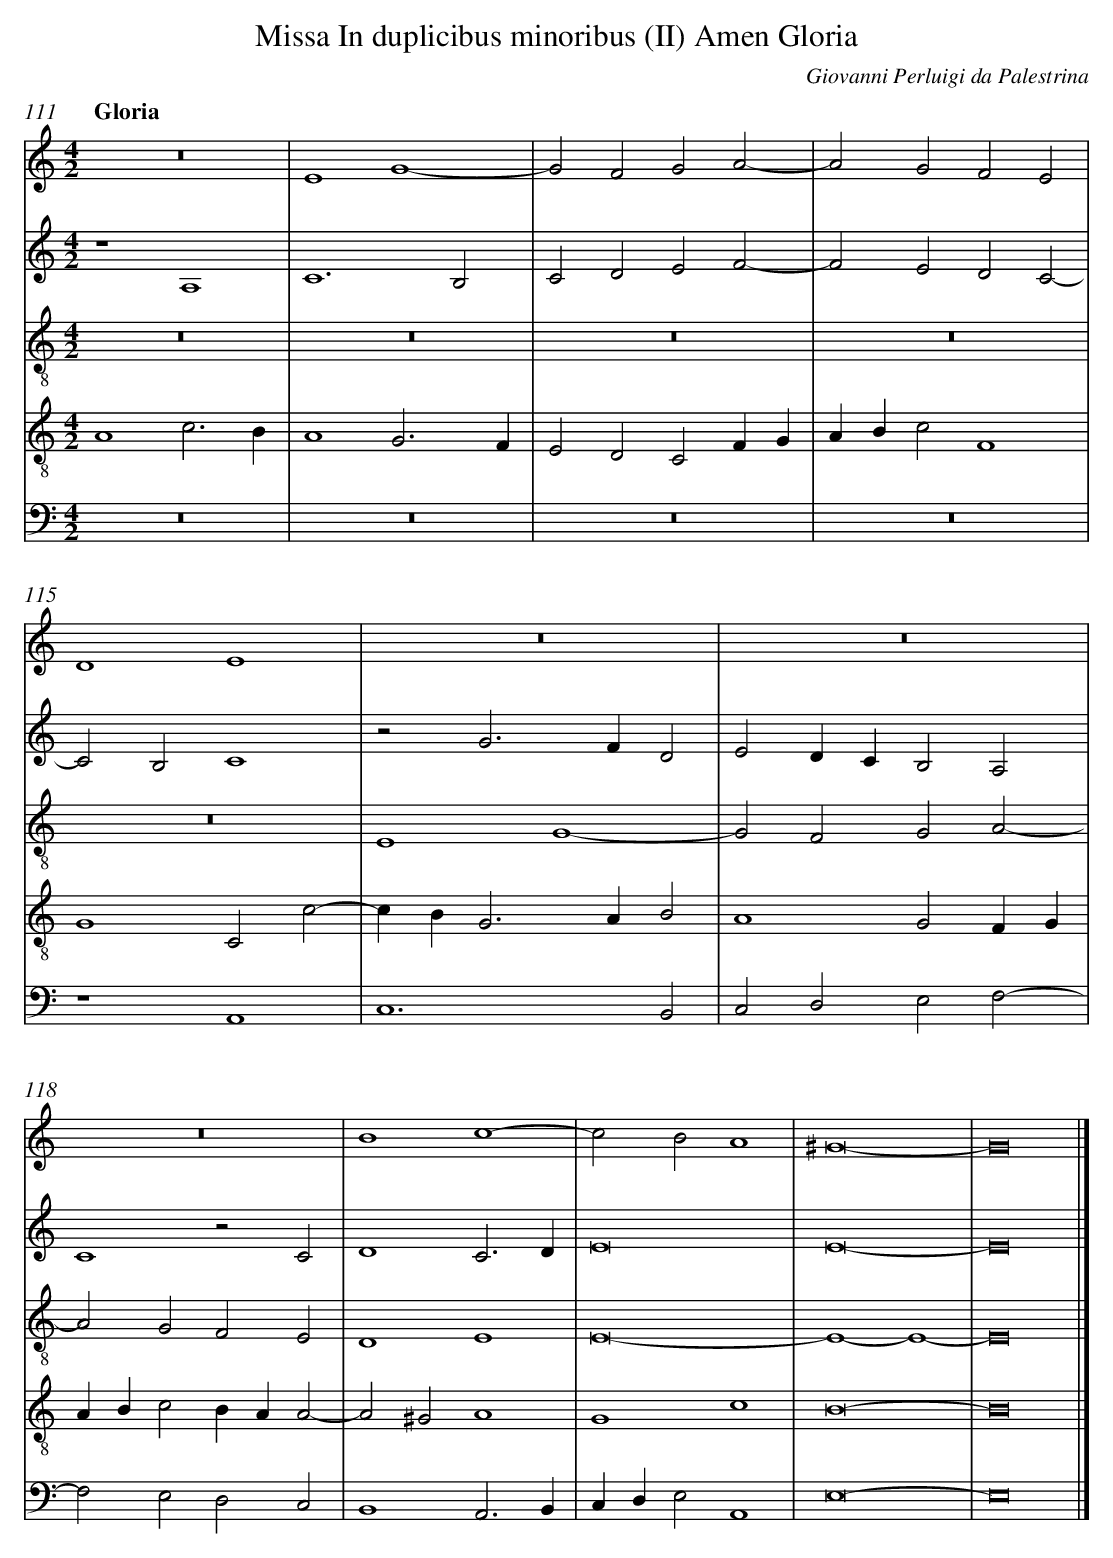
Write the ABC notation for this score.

X:1
T: Missa In duplicibus minoribus (II) Amen Gloria
C: Giovanni Perluigi da Palestrina
L: 1/4
M: 4/2
Q: "Gloria"
V: 1 clef=treble
V: 2 clef=treble
V: 3 clef=treble-8
V: 4 clef=treble-8
V: 5 clef=bass
K: C
[V:1] z8 |
[V:2] z4A,4 |
[V:3] z8 |
[V:4] A4c3B |
[V:5] z8 |
[V:1] E4G4- |
[V:2] C6B,2 |
[V:3] z8 |
[V:4] A4G3F |
[V:5] z8 |
[V:1] G2F2G2A2- |
[V:2] C2D2E2F2- |
[V:3] z8 |
[V:4] E2D2C2FG |
[V:5] z8 |
[V:1] A2G2F2E2 |
[V:2] F2E2D2C2- |
[V:3] z8 |
[V:4] ABc2F4 |
[V:5] z8 |
[V:1] D4E4 |
[V:2] C2B,2C4 |
[V:3] z8 |
[V:4] G4C2c2- |
[V:5] z4A,,4 |
[V:1] z8 |
[V:2] z2G2>F2D2 |
[V:3] E4G4- |
[V:4] cB2<G2AB2 |
[V:5] C,6B,,2 |
[V:1] z8 |
[V:2] E2DCB,2A,2 |
[V:3] G2F2G2A2- |
[V:4] A4G2FG |
[V:5] C,2D,2E,2F,2- |
[V:1] z8 |
[V:2] C4z2C2 |
[V:3] A2G2F2E2 |
[V:4] ABc2BAA2- |
[V:5] F,2E,2D,2C,2 |
[V:1] B4c4- |
[V:2] D4C3D |
[V:3] D4E4 |
[V:4] A2^G2A4 |
[V:5] B,,4A,,3B,, |
[V:1] c2B2A4 |
[V:2] E8 |
[V:3] E8- |
[V:4] G4c4 |
[V:5] C,D,E,2A,,4 |
[V:1] ^G8- |
[V:2] E8- |
[V:3] E4-E4- |
[V:4] B8- |
[V:5] E,8- |
[V:1] G8 |]
[V:2] E8 |]
[V:3] E8 |]
[V:4] B8 |]
[V:5] E,8 |]
